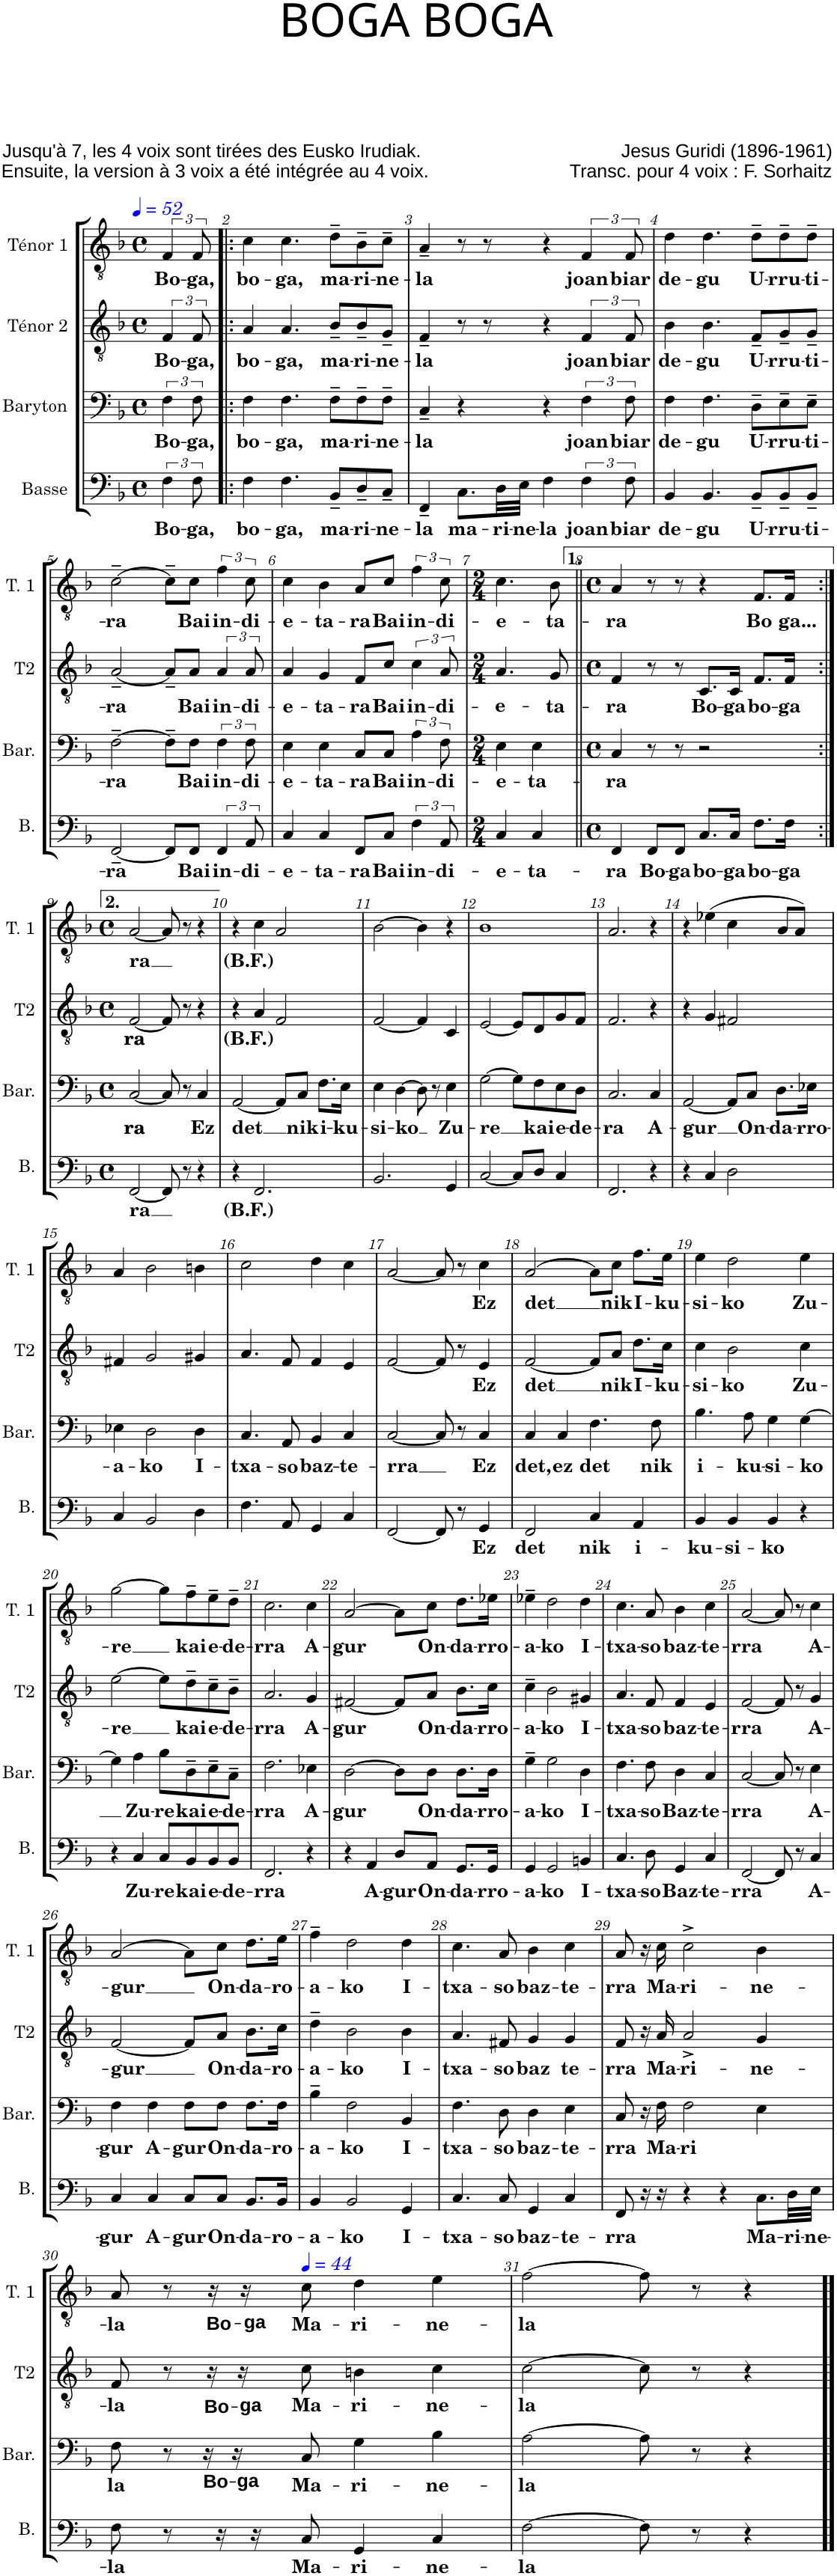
**kern	**text	**kern	**text	**text	**text	**text	**kern	**text	**text	**text	**text	**kern	**text	**text	**text	**text
*part4	*part4	*part3	*part3	*part3	*part3	*part3	*part2	*part2	*part2	*part2	*part2	*part1	*part1	*part1	*part1	*part1
*staff4	*staff4	*staff3	*staff3	*staff3	*staff3	*staff3	*staff2	*staff2	*staff2	*staff2	*staff2	*staff1	*staff1	*staff1	*staff1	*staff1
*I"Basse	*	*I"Baryton	*	*	*	*	*I"Ténor 2	*	*	*	*	*I"Ténor 1	*	*	*	*
*I'B.	*	*I'Bar.	*	*	*	*	*I'T2	*	*	*	*	*I'T. 1	*	*	*	*
*clefF4	*	*clefF4	*	*	*	*	*clefGv2	*	*	*	*	*clefGv2	*	*	*	*
*k[b-]	*	*k[b-]	*	*	*	*	*k[b-]	*	*	*	*	*k[b-]	*	*	*	*
*M4/4	*	*M4/4	*	*	*	*	*M4/4	*	*	*	*	*M4/4	*	*	*	*
*met(c)	*	*met(c)	*	*	*	*	*met(c)	*	*	*	*	*met(c)	*	*	*	*
*MM52	*	*MM52	*	*	*	*	*MM52	*	*	*	*	*MM52	*	*	*	*
=1	=1	=1	=1	=1	=1	=1	=1	=1	=1	=1	=1	=1	=1	=1	=1	=1
!	!LO:LY:b	!	!LO:LY:b	!	!	!	!	!LO:LY:b	!	!	!	!	!LO:LY:b	!	!	!
6F\	Bo-	6F\	Bo-	.	.	.	6F/	Bo-	.	.	.	6F/	Bo-	.	.	.
!	!LO:LY:b	!	!LO:LY:b	!	!	!	!	!LO:LY:b	!	!	!	!	!LO:LY:b	!	!	!
12F\	-ga,	12F\	-ga,	.	.	.	12F/	-ga,	.	.	.	12F/	-ga,	.	.	.
=2!|:	=2!|:	=2!|:	=2!|:	=2!|:	=2!|:	=2!|:	=2!|:	=2!|:	=2!|:	=2!|:	=2!|:	=2!|:	=2!|:	=2!|:	=2!|:	=2!|:
!	!LO:LY:b	!	!LO:LY:b	!	!	!	!	!LO:LY:b	!	!	!	!	!LO:LY:b	!	!	!
4F\	bo-	4F\	bo-	.	.	.	4A/	bo-	.	.	.	4c\	bo-	.	.	.
!	!LO:LY:b	!	!LO:LY:b	!	!	!	!	!LO:LY:b	!	!	!	!	!LO:LY:b	!	!	!
4.F\	-ga,	4.F\	-ga,	.	.	.	4.A/	-ga,	.	.	.	4.c\	-ga,	.	.	.
!	!LO:LY:b	!	!LO:LY:b	!	!	!	!	!LO:LY:b	!	!	!	!	!LO:LY:b	!	!	!
8BB-~/L	ma-	8F~\L	ma-	.	.	.	8B-~/L	ma-	.	.	.	8d~\L	ma-	.	.	.
!	!LO:LY:b	!	!LO:LY:b	!	!	!	!	!LO:LY:b	!	!	!	!	!LO:LY:b	!	!	!
8D~/	-ri-	8F~\	-ri-	.	.	.	8B-~/	-ri-	.	.	.	8B-~\	-ri-	.	.	.
!	!LO:LY:b	!	!LO:LY:b	!	!	!	!	!LO:LY:b	!	!	!	!	!LO:LY:b	!	!	!
8C~/J	-ne-	8F~\J	-ne-	.	.	.	8G~/J	-ne-	.	.	.	8c~\J	-ne-	.	.	.
=3	=3	=3	=3	=3	=3	=3	=3	=3	=3	=3	=3	=3	=3	=3	=3	=3
!	!LO:LY:b	!	!LO:LY:b	!	!	!	!	!LO:LY:b	!	!	!	!	!LO:LY:b	!	!	!
4FF~/	-la	4C~/	-la	.	.	.	4F~/	-la	.	.	.	4A~/	-la	.	.	.
!	!LO:LY:b	!	!	!	!	!	!	!	!	!	!	!	!	!	!	!
8.C\L	ma-	4r	.	.	.	.	8r	.	.	.	.	8r	.	.	.	.
.	.	.	.	.	.	.	8r	.	.	.	.	8r	.	.	.	.
!	!LO:LY:b	!	!	!	!	!	!	!	!	!	!	!	!	!	!	!
32D\LL	-ri-	.	.	.	.	.	.	.	.	.	.	.	.	.	.	.
!	!LO:LY:b	!	!	!	!	!	!	!	!	!	!	!	!	!	!	!
32E\JJJ	-ne-	.	.	.	.	.	.	.	.	.	.	.	.	.	.	.
!	!LO:LY:b	!	!	!	!	!	!	!	!	!	!	!	!	!	!	!
4F\	-la	4r	.	.	.	.	4r	.	.	.	.	4r	.	.	.	.
!	!LO:LY:b	!	!LO:LY:b	!	!	!	!	!LO:LY:b	!	!	!	!	!LO:LY:b	!	!	!
6F\	joan	6F\	joan	.	.	.	6F/	joan	.	.	.	6F/	joan	.	.	.
!	!LO:LY:b	!	!LO:LY:b	!	!	!	!	!LO:LY:b	!	!	!	!	!LO:LY:b	!	!	!
12F\	biar	12F\	biar	.	.	.	12F/	biar	.	.	.	12F/	biar	.	.	.
=4	=4	=4	=4	=4	=4	=4	=4	=4	=4	=4	=4	=4	=4	=4	=4	=4
!	!LO:LY:b	!	!LO:LY:b	!	!	!	!	!LO:LY:b	!	!	!	!	!LO:LY:b	!	!	!
4BB-/	de-	4F\	de-	.	.	.	4B-\	de-	.	.	.	4d\	de-	.	.	.
!	!LO:LY:b	!	!LO:LY:b	!	!	!	!	!LO:LY:b	!	!	!	!	!LO:LY:b	!	!	!
4.BB-/	-gu	4.F\	-gu	.	.	.	4.B-\	-gu	.	.	.	4.d\	-gu	.	.	.
!	!LO:LY:b	!	!LO:LY:b	!	!	!	!	!LO:LY:b	!	!	!	!	!LO:LY:b	!	!	!
8BB-~/L	U-	8D~\L	U-	.	.	.	8F~/L	U-	.	.	.	8d~\L	U-	.	.	.
!	!LO:LY:b	!	!LO:LY:b	!	!	!	!	!LO:LY:b	!	!	!	!	!LO:LY:b	!	!	!
8BB-~/	-rru-	8E~\	-rru-	.	.	.	8G~/	-rru-	.	.	.	8d~\	-rru-	.	.	.
!	!LO:LY:b	!	!LO:LY:b	!	!	!	!	!LO:LY:b	!	!	!	!	!LO:LY:b	!	!	!
8BB-~/J	-ti-	8E~\J	-ti-	.	.	.	8G~/J	-ti-	.	.	.	8d~\J	-ti-	.	.	.
!!LO:LB:g=z
=5	=5	=5	=5	=5	=5	=5	=5	=5	=5	=5	=5	=5	=5	=5	=5	=5
!	!LO:LY:b	!	!LO:LY:b	!	!	!	!	!LO:LY:b	!	!	!	!	!LO:LY:b	!	!	!
[2FF~/	-ra	[2F~\	-ra	.	.	.	[2A~/	-ra	.	.	.	[2c~\	-ra	.	.	.
8FF/L]	.	8F~\L]	.	.	.	.	8A~/L]	.	.	.	.	8c~\L]	.	.	.	.
!	!LO:LY:b	!	!LO:LY:b	!	!	!	!	!LO:LY:b	!	!	!	!	!LO:LY:b	!	!	!
8FF/J	Bai	8F\J	Bai	.	.	.	8A/J	Bai	.	.	.	8c\J	Bai	.	.	.
!	!LO:LY:b	!	!LO:LY:b	!	!	!	!	!LO:LY:b	!	!	!	!	!LO:LY:b	!	!	!
6FF/	in-	6F\	in-	.	.	.	6A/	in-	.	.	.	6f\	in-	.	.	.
!	!LO:LY:b	!	!LO:LY:b	!	!	!	!	!LO:LY:b	!	!	!	!	!LO:LY:b	!	!	!
12AA/	-di-	12F\	-di-	.	.	.	12A/	-di-	.	.	.	12c\	-di-	.	.	.
=6	=6	=6	=6	=6	=6	=6	=6	=6	=6	=6	=6	=6	=6	=6	=6	=6
!	!LO:LY:b	!	!LO:LY:b	!	!	!	!	!LO:LY:b	!	!	!	!	!LO:LY:b	!	!	!
4C/	-e-	4E\	-e-	.	.	.	4A/	-e-	.	.	.	4c\	-e-	.	.	.
!	!LO:LY:b	!	!LO:LY:b	!	!	!	!	!LO:LY:b	!	!	!	!	!LO:LY:b	!	!	!
4C/	-ta-	4E\	-ta-	.	.	.	4G/	-ta-	.	.	.	4B-\	-ta-	.	.	.
!	!LO:LY:b	!	!LO:LY:b	!	!	!	!	!LO:LY:b	!	!	!	!	!LO:LY:b	!	!	!
8FF/L	-ra	8C/L	-ra	.	.	.	8F/L	-ra	.	.	.	8A/L	-ra	.	.	.
!	!LO:LY:b	!	!LO:LY:b	!	!	!	!	!LO:LY:b	!	!	!	!	!LO:LY:b	!	!	!
8C/J	Bai	8C/J	Bai	.	.	.	8c/J	Bai	.	.	.	8c/J	Bai	.	.	.
!	!LO:LY:b	!	!LO:LY:b	!	!	!	!	!LO:LY:b	!	!	!	!	!LO:LY:b	!	!	!
6F\	in-	6A\	in-	.	.	.	6c\	in-	.	.	.	6f\	in-	.	.	.
!	!LO:LY:b	!	!LO:LY:b	!	!	!	!	!LO:LY:b	!	!	!	!	!LO:LY:b	!	!	!
12AA/	-di-	12F\	-di-	.	.	.	12A/	-di-	.	.	.	12c\	-di-	.	.	.
=7	=7	=7	=7	=7	=7	=7	=7	=7	=7	=7	=7	=7	=7	=7	=7	=7
*M2/4	*	*M2/4	*	*	*	*	*M2/4	*	*	*	*	*M2/4	*	*	*	*
!	!LO:LY:b	!	!LO:LY:b	!	!	!	!	!LO:LY:b	!	!	!	!	!LO:LY:b	!	!	!
4C/	-e-	4E\	-e-	.	.	.	4.A/	-e-	.	.	.	4.c\	-e-	.	.	.
!	!LO:LY:b	!	!LO:LY:b	!	!	!	!	!	!	!	!	!	!	!	!	!
4C/	-ta-	4E\	-ta-	.	.	.	.	.	.	.	.	.	.	.	.	.
!	!	!	!	!	!	!	!	!LO:LY:b	!	!	!	!	!LO:LY:b	!	!	!
.	.	.	.	.	.	.	8G/	-ta-	.	.	.	8B-\	-ta-	.	.	.
=8||	=8||	=8||	=8||	=8||	=8||	=8||	=8||	=8||	=8||	=8||	=8||	=8||	=8||	=8||	=8||	=8||
*M4/4	*	*M4/4	*	*	*	*	*M4/4	*	*	*	*	*M4/4	*	*	*	*
*met(c)	*	*met(c)	*	*	*	*	*met(c)	*	*	*	*	*met(c)	*	*	*	*
!	!LO:LY:b	!	!LO:LY:b	!	!	!	!	!LO:LY:b	!	!	!	!	!LO:LY:b	!	!	!
4FF/	-ra	4C/	-ra	.	.	.	4F/	-ra	.	.	.	4A/	-ra	.	.	.
!	!LO:LY:b	!	!	!	!	!	!	!	!	!	!	!	!	!	!	!
8FF/L	Bo-	8r	.	.	.	.	8r	.	.	.	.	8r	.	.	.	.
!	!LO:LY:b	!	!	!	!	!	!	!	!	!	!	!	!	!	!	!
8FF/J	-ga	8r	.	.	.	.	8r	.	.	.	.	8r	.	.	.	.
!	!LO:LY:b	!	!	!	!	!	!	!LO:LY:b	!	!	!	!	!	!	!	!
8.C/L	bo-	2r	.	.	.	.	8.C/L	Bo-	.	.	.	4r	.	.	.	.
!	!LO:LY:b	!	!	!	!	!	!	!LO:LY:b	!	!	!	!	!	!	!	!
16C/Jk	-ga	.	.	.	.	.	16C/Jk	-ga	.	.	.	.	.	.	.	.
!	!LO:LY:b	!	!	!	!	!	!	!LO:LY:b	!	!	!	!	!LO:LY:b	!	!	!
8.F\L	bo-	.	.	.	.	.	8.F/L	bo-	.	.	.	8.F/L	Bo	.	.	.
!	!LO:LY:b	!	!	!	!	!	!	!LO:LY:b	!	!	!	!	!LO:LY:b	!	!	!
16F\Jk	-ga	.	.	.	.	.	16F/Jk	-ga	.	.	.	16F/Jk	ga...	.	.	.
!!LO:LB:g=z
=9:|!	=9:|!	=9:|!	=9:|!	=9:|!	=9:|!	=9:|!	=9:|!	=9:|!	=9:|!	=9:|!	=9:|!	=9:|!	=9:|!	=9:|!	=9:|!	=9:|!
*M4/4	*	*M4/4	*	*	*	*	*M4/4	*	*	*	*	*M4/4	*	*	*	*
*met(c)	*	*met(c)	*	*	*	*	*met(c)	*	*	*	*	*met(c)	*	*	*	*
!	!LO:LY:b	!	!LO:LY:b	!	!	!	!	!LO:LY:b	!	!	!	!	!LO:LY:b	!	!	!
[2FF/	ra	[2C/	ra	.	.	.	[2F/	ra	.	.	.	[2A/	ra	.	.	.
8FF/]	.	8C/]	.	.	.	.	8F/]	.	.	.	.	8A/]	.	.	.	.
8r	.	8r	.	.	.	.	8r	.	.	.	.	8r	.	.	.	.
!	!	!	!LO:LY:b	!	!	!	!	!	!	!	!	!	!	!	!	!
4r	.	4C/	Ez	.	.	.	4r	.	.	.	.	4r	.	.	.	.
=10	=10	=10	=10	=10	=10	=10	=10	=10	=10	=10	=10	=10	=10	=10	=10	=10
!	!	!	!LO:LY:b	!	!	!	!	!	!	!	!	!	!	!	!	!
4r	.	[2AA/	det	.	.	.	4r	.	.	.	.	4r	.	.	.	.
!	!LO:LY:b	!	!	!	!	!	!	!LO:LY:b	!	!	!	!	!LO:LY:b	!	!	!
2.FF/	(B.F.)	.	.	.	.	.	4A/	(B.F.)	.	.	.	4c\	(B.F.)	.	.	.
.	.	8AA/L]	.	.	.	.	2F/	.	.	.	.	2A/	.	.	.	.
!	!	!	!LO:LY:b	!	!	!	!	!	!	!	!	!	!	!	!	!
.	.	8C/J	nik	.	.	.	.	.	.	.	.	.	.	.	.	.
!	!	!	!LO:LY:b	!	!	!	!	!	!	!	!	!	!	!	!	!
.	.	8.F\L	i-	.	.	.	.	.	.	.	.	.	.	.	.	.
!	!	!	!LO:LY:b	!	!	!	!	!	!	!	!	!	!	!	!	!
.	.	16E\Jk	-ku-	.	.	.	.	.	.	.	.	.	.	.	.	.
=11	=11	=11	=11	=11	=11	=11	=11	=11	=11	=11	=11	=11	=11	=11	=11	=11
!	!	!	!LO:LY:b	!	!	!	!	!	!	!	!	!	!	!	!	!
2.BB-/	.	4E\	-si-	.	.	.	[2F/	.	.	.	.	[2B-\	.	.	.	.
!	!	!	!LO:LY:b	!	!	!	!	!	!	!	!	!	!	!	!	!
.	.	[4D\	-ko	.	.	.	.	.	.	.	.	.	.	.	.	.
.	.	8D\]	.	.	.	.	4F/]	.	.	.	.	4B-\]	.	.	.	.
.	.	8r	.	.	.	.	.	.	.	.	.	.	.	.	.	.
!	!	!	!LO:LY:b	!	!	!	!	!	!	!	!	!	!	!	!	!
4GG/	.	4E\	Zu-	.	.	.	4C/	.	.	.	.	4r	.	.	.	.
=12	=12	=12	=12	=12	=12	=12	=12	=12	=12	=12	=12	=12	=12	=12	=12	=12
!	!	!	!LO:LY:b	!	!	!	!	!	!	!	!	!	!	!	!	!
[2C/	.	[2G\	-re	.	.	.	[2E/	.	.	.	.	1B-	.	.	.	.
8C/L]	.	8G\L]	.	.	.	.	8E/L]	.	.	.	.	.	.	.	.	.
!	!	!	!LO:LY:b	!	!	!	!	!	!	!	!	!	!	!	!	!
8D/J	.	8F\	kai	.	.	.	8D/	.	.	.	.	.	.	.	.	.
!	!	!	!LO:LY:b	!	!	!	!	!	!	!	!	!	!	!	!	!
4C/	.	8E\	e-	.	.	.	8G/	.	.	.	.	.	.	.	.	.
!	!	!	!LO:LY:b	!	!	!	!	!	!	!	!	!	!	!	!	!
.	.	8D\J	-de-	.	.	.	8F/J	.	.	.	.	.	.	.	.	.
=13	=13	=13	=13	=13	=13	=13	=13	=13	=13	=13	=13	=13	=13	=13	=13	=13
!	!	!	!LO:LY:b	!	!	!	!	!	!	!	!	!	!	!	!	!
2.FF/	.	2.C/	-ra	.	.	.	2.F/	.	.	.	.	2.A/	.	.	.	.
!	!	!	!LO:LY:b	!	!	!	!	!	!	!	!	!	!	!	!	!
4r	.	4C/	A-	.	.	.	4r	.	.	.	.	4r	.	.	.	.
=14	=14	=14	=14	=14	=14	=14	=14	=14	=14	=14	=14	=14	=14	=14	=14	=14
!	!	!	!LO:LY:b	!	!	!	!	!	!	!	!	!	!	!	!	!
4r	.	[2AA/	-gur	.	.	.	4r	.	.	.	.	4r	.	.	.	.
4C/	.	.	.	.	.	.	4G/	.	.	.	.	(4e-X\	.	.	.	.
2D\	.	8AA/L]	.	.	.	.	2F#X/	.	.	.	.	4c\	.	.	.	.
!	!	!	!LO:LY:b	!	!	!	!	!	!	!	!	!	!	!	!	!
.	.	8C/J	On-	.	.	.	.	.	.	.	.	.	.	.	.	.
!	!	!	!LO:LY:b	!	!	!	!	!	!	!	!	!	!	!	!	!
.	.	8.D\L	-da-	.	.	.	.	.	.	.	.	8A/L	.	.	.	.
.	.	.	.	.	.	.	.	.	.	.	.	8A/J)	.	.	.	.
!	!	!	!LO:LY:b	!	!	!	!	!	!	!	!	!	!	!	!	!
.	.	16E-X\Jk	-rro-	.	.	.	.	.	.	.	.	.	.	.	.	.
!!LO:LB:g=z
=15	=15	=15	=15	=15	=15	=15	=15	=15	=15	=15	=15	=15	=15	=15	=15	=15
!	!	!	!LO:LY:b	!	!	!	!	!	!	!	!	!	!	!	!	!
4C/	.	4E-X\	-a-	.	.	.	4F#X/	.	.	.	.	4A/	.	.	.	.
!	!	!	!LO:LY:b	!	!	!	!	!	!	!	!	!	!	!	!	!
2BB-/	.	2D\	-ko	.	.	.	2G/	.	.	.	.	2B-\	.	.	.	.
!	!	!	!LO:LY:b	!	!	!	!	!	!	!	!	!	!	!	!	!
4D\	.	4D\	I-	.	.	.	4G#X/	.	.	.	.	4Bn\	.	.	.	.
=16	=16	=16	=16	=16	=16	=16	=16	=16	=16	=16	=16	=16	=16	=16	=16	=16
!	!	!	!LO:LY:b	!	!	!	!	!	!	!	!	!	!	!	!	!
4.F\	.	4.C/	-txa-	.	.	.	4.A/	.	.	.	.	2c\	.	.	.	.
!	!	!	!LO:LY:b	!	!	!	!	!	!	!	!	!	!	!	!	!
8AA/	.	8AA/	-so	.	.	.	8F/	.	.	.	.	.	.	.	.	.
!	!	!	!LO:LY:b	!	!	!	!	!	!	!	!	!	!	!	!	!
4GG/	.	4BB-/	baz-	.	.	.	4F/	.	.	.	.	4d\	.	.	.	.
!	!	!	!LO:LY:b	!	!	!	!	!	!	!	!	!	!	!	!	!
4C/	.	4C/	-te-	.	.	.	4E/	.	.	.	.	4c\	.	.	.	.
=17	=17	=17	=17	=17	=17	=17	=17	=17	=17	=17	=17	=17	=17	=17	=17	=17
!	!	!	!LO:LY:b	!	!	!	!	!	!	!	!	!	!	!	!	!
[2FF/	.	[2C/	-rra	.	.	.	[2F/	.	.	.	.	[2A/	.	.	.	.
8FF/]	.	8C/]	.	.	.	.	8F/]	.	.	.	.	8A/]	.	.	.	.
8r	.	8r	.	.	.	.	8r	.	.	.	.	8r	.	.	.	.
!	!LO:LY:b	!	!LO:LY:b	!	!	!	!	!LO:LY:b	!	!	!	!	!LO:LY:b	!	!	!
4GG/	Ez	4C/	Ez	.	.	.	4E/	Ez	.	.	.	4c\	Ez	.	.	.
=18	=18	=18	=18	=18	=18	=18	=18	=18	=18	=18	=18	=18	=18	=18	=18	=18
!	!LO:LY:b	!	!LO:LY:b	!	!	!	!	!LO:LY:b	!	!	!	!	!LO:LY:b	!	!	!
2FF/	det	4C/	det,	.	.	.	[2F/	det	.	.	.	[2A/	det	.	.	.
!	!	!	!LO:LY:b	!	!	!	!	!	!	!	!	!	!	!	!	!
.	.	4C/	ez	.	.	.	.	.	.	.	.	.	.	.	.	.
!	!LO:LY:b	!	!LO:LY:b	!	!	!	!	!	!	!	!	!	!	!	!	!
4C/	nik	4.F\	det	.	.	.	8F/L]	.	.	.	.	8A\L]	.	.	.	.
!	!	!	!	!	!	!	!	!LO:LY:b	!	!	!	!	!LO:LY:b	!	!	!
.	.	.	.	.	.	.	8A/J	nik	.	.	.	8c\J	nik	.	.	.
!	!LO:LY:b	!	!	!	!	!	!	!LO:LY:b	!	!	!	!	!LO:LY:b	!	!	!
4AA/	i-	.	.	.	.	.	8.d\L	I-	.	.	.	8.f\L	I-	.	.	.
!	!	!	!LO:LY:b	!	!	!	!	!	!	!	!	!	!	!	!	!
.	.	8F\	nik	.	.	.	.	.	.	.	.	.	.	.	.	.
!	!	!	!	!	!	!	!	!LO:LY:b	!	!	!	!	!LO:LY:b	!	!	!
.	.	.	.	.	.	.	16c\Jk	-ku-	.	.	.	16e\Jk	-ku-	.	.	.
=19	=19	=19	=19	=19	=19	=19	=19	=19	=19	=19	=19	=19	=19	=19	=19	=19
!	!LO:LY:b	!	!LO:LY:b	!	!	!	!	!LO:LY:b	!	!	!	!	!LO:LY:b	!	!	!
4BB-/	-ku-	4.B-\	i-	.	.	.	4c\	-si-	.	.	.	4e\	-si-	.	.	.
!	!LO:LY:b	!	!	!	!	!	!	!LO:LY:b	!	!	!	!	!LO:LY:b	!	!	!
4BB-/	-si-	.	.	.	.	.	2B-\	-ko	.	.	.	2d\	-ko	.	.	.
!	!	!	!LO:LY:b	!	!	!	!	!	!	!	!	!	!	!	!	!
.	.	8A\	-ku-	.	.	.	.	.	.	.	.	.	.	.	.	.
!	!LO:LY:b	!	!LO:LY:b	!	!	!	!	!	!	!	!	!	!	!	!	!
4BB-/	-ko	4G\	-si-	.	.	.	.	.	.	.	.	.	.	.	.	.
!	!	!	!LO:LY:b	!	!	!	!	!LO:LY:b	!	!	!	!	!LO:LY:b	!	!	!
4r	.	[4G\	-ko	.	.	.	4c\	Zu-	.	.	.	4e\	Zu-	.	.	.
!!LO:LB:g=z
=20	=20	=20	=20	=20	=20	=20	=20	=20	=20	=20	=20	=20	=20	=20	=20	=20
!	!	!	!	!	!	!	!	!LO:LY:b	!	!	!	!	!LO:LY:b	!	!	!
4r	.	4G\]	.	.	.	.	[2e\	-re	.	.	.	[2g\	-re	.	.	.
!	!LO:LY:b	!	!LO:LY:b	!	!	!	!	!	!	!	!	!	!	!	!	!
4C/	Zu-	4A\	Zu-	.	.	.	.	.	.	.	.	.	.	.	.	.
!	!LO:LY:b	!	!LO:LY:b	!	!	!	!	!	!	!	!	!	!	!	!	!
8C/L	-re	8B-\L	-re	.	.	.	8e\L]	.	.	.	.	8g\L]	.	.	.	.
!	!LO:LY:b	!	!LO:LY:b	!	!	!	!	!LO:LY:b	!	!	!	!	!LO:LY:b	!	!	!
8BB-/	kai	8D~\	kai	.	.	.	8d~\	kai	.	.	.	8f~\	kai	.	.	.
!	!LO:LY:b	!	!LO:LY:b	!	!	!	!	!LO:LY:b	!	!	!	!	!LO:LY:b	!	!	!
8BB-/	e-	8E~\	e-	.	.	.	8c~\	e-	.	.	.	8e~\	e-	.	.	.
!	!LO:LY:b	!	!LO:LY:b	!	!	!	!	!LO:LY:b	!	!	!	!	!LO:LY:b	!	!	!
8BB-/J	-de-	8C~\J	-de-	.	.	.	8B-~\J	-de-	.	.	.	8d~\J	-de-	.	.	.
=21	=21	=21	=21	=21	=21	=21	=21	=21	=21	=21	=21	=21	=21	=21	=21	=21
!	!LO:LY:b	!	!LO:LY:b	!	!	!	!	!LO:LY:b	!	!	!	!	!LO:LY:b	!	!	!
2.FF/	-rra	2.F\	-rra	.	.	.	2.A/	-rra	.	.	.	2.c\	-rra	.	.	.
!	!	!	!LO:LY:b	!	!	!	!	!LO:LY:b	!	!	!	!	!LO:LY:b	!	!	!
4r	.	4E-X\	A-	.	.	.	4G/	A-	.	.	.	4c\	A-	.	.	.
=22	=22	=22	=22	=22	=22	=22	=22	=22	=22	=22	=22	=22	=22	=22	=22	=22
!	!	!	!LO:LY:b	!	!	!	!	!LO:LY:b	!	!	!	!	!LO:LY:b	!	!	!
4r	.	[2D\	-gur	.	.	.	[2F#X/	-gur	.	.	.	[2A/	-gur	.	.	.
!	!LO:LY:b	!	!	!	!	!	!	!	!	!	!	!	!	!	!	!
4AA/	A-	.	.	.	.	.	.	.	.	.	.	.	.	.	.	.
!	!LO:LY:b	!	!	!	!	!	!	!	!	!	!	!	!	!	!	!
8D/L	-gur	8D\L]	.	.	.	.	8F#/L]	.	.	.	.	8A\L]	.	.	.	.
!	!LO:LY:b	!	!LO:LY:b	!	!	!	!	!LO:LY:b	!	!	!	!	!LO:LY:b	!	!	!
8AA/J	On-	8D\J	On-	.	.	.	8A/J	On-	.	.	.	8c\J	On-	.	.	.
!	!LO:LY:b	!	!LO:LY:b	!	!	!	!	!LO:LY:b	!	!	!	!	!LO:LY:b	!	!	!
8.GG/L	-da-	8.D\L	-da-	.	.	.	8.B-\L	-da-	.	.	.	8.d\L	-da-	.	.	.
!	!LO:LY:b	!	!LO:LY:b	!	!	!	!	!LO:LY:b	!	!	!	!	!LO:LY:b	!	!	!
16GG/Jk	-rro-	16D\Jk	-rro-	.	.	.	16c\Jk	-rro-	.	.	.	16e-X\Jk	-rro-	.	.	.
=23	=23	=23	=23	=23	=23	=23	=23	=23	=23	=23	=23	=23	=23	=23	=23	=23
!	!LO:LY:b	!	!LO:LY:b	!	!	!	!	!LO:LY:b	!	!	!	!	!LO:LY:b	!	!	!
4GG/	-a-	4G~\	-a-	.	.	.	4c~\	-a-	.	.	.	4e-X~\	-a-	.	.	.
!	!LO:LY:b	!	!LO:LY:b	!	!	!	!	!LO:LY:b	!	!	!	!	!LO:LY:b	!	!	!
2GG/	-ko	2G\	-ko	.	.	.	2B-\	-ko	.	.	.	2d\	-ko	.	.	.
!	!LO:LY:b	!	!LO:LY:b	!	!	!	!	!LO:LY:b	!	!	!	!	!LO:LY:b	!	!	!
4BBn/	I-	4D\	I-	.	.	.	4G#X/	I-	.	.	.	4d\	I-	.	.	.
=24	=24	=24	=24	=24	=24	=24	=24	=24	=24	=24	=24	=24	=24	=24	=24	=24
!	!LO:LY:b	!	!LO:LY:b	!	!	!	!	!LO:LY:b	!	!	!	!	!LO:LY:b	!	!	!
4.C/	txa-	4.F\	txa-	.	.	.	4.A/	txa-	.	.	.	4.c\	-txa-	.	.	.
!	!LO:LY:b	!	!LO:LY:b	!	!	!	!	!LO:LY:b	!	!	!	!	!LO:LY:b	!	!	!
8D\	-so	8F\	-so	.	.	.	8F/	-so	.	.	.	8A/	-so	.	.	.
!	!LO:LY:b	!	!LO:LY:b	!	!	!	!	!LO:LY:b	!	!	!	!	!LO:LY:b	!	!	!
4GG/	Baz-	4D\	Baz-	.	.	.	4F/	baz-	.	.	.	4B-\	baz-	.	.	.
!	!LO:LY:b	!	!LO:LY:b	!	!	!	!	!LO:LY:b	!	!	!	!	!LO:LY:b	!	!	!
4C/	-te-	4C/	-te-	.	.	.	4E/	-te-	.	.	.	4c\	-te-	.	.	.
=25	=25	=25	=25	=25	=25	=25	=25	=25	=25	=25	=25	=25	=25	=25	=25	=25
!	!LO:LY:b	!	!LO:LY:b	!	!	!	!	!LO:LY:b	!	!	!	!	!LO:LY:b	!	!	!
[2FF/	-rra	[2C/	-rra	.	.	.	[2F/	-rra	.	.	.	[2A/	-rra	.	.	.
8FF/]	.	8C/]	.	.	.	.	8F/]	.	.	.	.	8A/]	.	.	.	.
8r	.	8r	.	.	.	.	8r	.	.	.	.	8r	.	.	.	.
!	!LO:LY:b	!	!LO:LY:b	!	!	!	!	!LO:LY:b	!	!	!	!	!LO:LY:b	!	!	!
4C/	-A-	4E\	-A-	.	.	.	4G/	-A-	.	.	.	4c\	-A-	.	.	.
!!LO:LB:g=z
=26	=26	=26	=26	=26	=26	=26	=26	=26	=26	=26	=26	=26	=26	=26	=26	=26
!	!LO:LY:b	!	!LO:LY:b	!	!	!	!	!LO:LY:b	!	!	!	!	!LO:LY:b	!	!	!
4C/	-gur	4F\	-gur	.	.	.	[2F/	-gur	.	.	.	[2A/	-gur	.	.	.
!	!LO:LY:b	!	!LO:LY:b	!	!	!	!	!	!	!	!	!	!	!	!	!
4C/	A-	4F\	A-	.	.	.	.	.	.	.	.	.	.	.	.	.
!	!LO:LY:b	!	!LO:LY:b	!	!	!	!	!	!	!	!	!	!	!	!	!
8C/L	-gur	8F\L	-gur	.	.	.	8F/L]	.	.	.	.	8A\L]	.	.	.	.
!	!LO:LY:b	!	!LO:LY:b	!	!	!	!	!LO:LY:b	!	!	!	!	!LO:LY:b	!	!	!
8C/J	On-	8F\J	On-	.	.	.	8A/J	On-	.	.	.	8c\J	On-	.	.	.
!	!LO:LY:b	!	!LO:LY:b	!	!	!	!	!LO:LY:b	!	!	!	!	!LO:LY:b	!	!	!
8.BB-/L	-da-	8.F\L	-da-	.	.	.	8.B-\L	-da-	.	.	.	8.d\L	-da-	.	.	.
!	!LO:LY:b	!	!LO:LY:b	!	!	!	!	!LO:LY:b	!	!	!	!	!LO:LY:b	!	!	!
16BB-/Jk	-ro-	16F\Jk	-ro-	.	.	.	16c\Jk	-ro-	.	.	.	16e\Jk	-ro-	.	.	.
=27	=27	=27	=27	=27	=27	=27	=27	=27	=27	=27	=27	=27	=27	=27	=27	=27
!	!LO:LY:b	!	!LO:LY:b	!	!	!	!	!LO:LY:b	!	!	!	!	!LO:LY:b	!	!	!
4BB-/	-a-	4B-~\	-a-	.	.	.	4d~\	-a-	.	.	.	4f~\	-a-	.	.	.
!	!LO:LY:b	!	!LO:LY:b	!	!	!	!	!LO:LY:b	!	!	!	!	!LO:LY:b	!	!	!
2BB-/	-ko	2F\	-ko	.	.	.	2B-\	-ko	.	.	.	2d\	-ko	.	.	.
!	!LO:LY:b	!	!LO:LY:b	!	!	!	!	!LO:LY:b	!	!	!	!	!LO:LY:b	!	!	!
4GG/	I-	4BB-/	I-	.	.	.	4B-\	I-	.	.	.	4d\	I-	.	.	.
=28	=28	=28	=28	=28	=28	=28	=28	=28	=28	=28	=28	=28	=28	=28	=28	=28
!	!LO:LY:b	!	!LO:LY:b	!	!	!	!	!LO:LY:b	!	!	!	!	!LO:LY:b	!	!	!
4.C/	-txa-	4.F\	-txa-	.	.	.	4.A/	txa-	.	.	.	4.c\	-txa-	.	.	.
!	!LO:LY:b	!	!LO:LY:b	!	!	!	!	!LO:LY:b	!	!	!	!	!LO:LY:b	!	!	!
8C/	-so	8D\	-so	.	.	.	8F#X/	-so	.	.	.	8A/	-so	.	.	.
!	!LO:LY:b	!	!LO:LY:b	!	!	!	!	!LO:LY:b	!	!	!	!	!LO:LY:b	!	!	!
4GG/	baz-	4D\	baz-	.	.	.	4G/	baz	.	.	.	4B-\	baz-	.	.	.
!	!LO:LY:b	!	!LO:LY:b	!	!	!	!	!LO:LY:b	!	!	!	!	!LO:LY:b	!	!	!
4C/	-te-	4E\	-te-	.	.	.	4G/	te-	.	.	.	4c\	-te-	.	.	.
=29	=29	=29	=29	=29	=29	=29	=29	=29	=29	=29	=29	=29	=29	=29	=29	=29
!	!LO:LY:b	!	!LO:LY:b	!	!	!	!	!LO:LY:b	!	!	!	!	!LO:LY:b	!	!	!
8FF/	-rra	8C/	-rra	.	.	.	8F/	-rra	.	.	.	8A/	-rra	.	.	.
16r	.	16r	.	.	.	.	16r	.	.	.	.	16r	.	.	.	.
!	!	!	!LO:LY:b	!	!	!	!	!LO:LY:b	!	!	!	!	!LO:LY:b	!	!	!
16r	.	16F\	Ma-	.	.	.	16A/	Ma-	.	.	.	16c\	Ma-	.	.	.
!	!	!	!LO:LY:b	!	!	!	!	!LO:LY:b	!	!	!	!	!LO:LY:b	!	!	!
4r	.	2F\	-ri	.	.	.	2A^/	-ri-	.	.	.	2c^\	-ri-	.	.	.
4r	.	.	.	.	.	.	.	.	.	.	.	.	.	.	.	.
!	!LO:LY:b	!	!	!	!	!	!	!LO:LY:b	!	!	!	!	!LO:LY:b	!	!	!
8.C\L	Ma-	4E\	.	.	.	.	4G/	-ne-	.	.	.	4B-\	-ne-	.	.	.
!	!LO:LY:b	!	!	!	!	!	!	!	!	!	!	!	!	!	!	!
32D\LL	-ri-	.	.	.	.	.	.	.	.	.	.	.	.	.	.	.
!	!LO:LY:b	!	!	!	!	!	!	!	!	!	!	!	!	!	!	!
32E\JJJ	-ne-	.	.	.	.	.	.	.	.	.	.	.	.	.	.	.
!!LO:LB:g=z
=30	=30	=30	=30	=30	=30	=30	=30	=30	=30	=30	=30	=30	=30	=30	=30	=30
!	!LO:LY:b	!	!LO:LY:b	!	!	!	!	!LO:LY:b	!	!	!	!	!LO:LY:b	!	!	!
8F\	-la	8F\	-la	.	.	.	8F/	-la	.	.	.	8A/	-la	.	.	.
8r	.	8r	.	.	.	.	8r	.	.	.	.	8r	.	.	.	.
!	!	!	!	!	!	!LO:LY:b	!	!	!	!	!LO:LY:b	!	!	!	!	!LO:LY:b
16r	.	16r	.	.	.	Bo-	16r	.	.	.	Bo-	16r	.	.	.	Bo-
!	!	!	!	!	!	!LO:LY:b	!	!	!	!	!LO:LY:b	!	!	!	!	!LO:LY:b
16r	.	16r	.	.	.	ga	16r	.	.	.	ga	16r	.	.	.	ga
*	*	*	*	*	*	*	*	*	*	*	*	*MM44	*	*	*	*
!	!LO:LY:b	!	!LO:LY:b	!	!	!	!	!LO:LY:b	!	!	!	!	!LO:LY:b	!	!	!
8C/	Ma-	8C/	Ma-	.	.	.	8c\	Ma-	.	.	.	8c\	Ma-	.	.	.
!	!LO:LY:b	!	!LO:LY:b	!	!	!	!	!LO:LY:b	!	!	!	!	!LO:LY:b	!	!	!
4GG/	-ri-	4G\	-ri-	.	.	.	4Bn\	-ri-	.	.	.	4d\	-ri-	.	.	.
!	!LO:LY:b	!	!LO:LY:b	!	!	!	!	!LO:LY:b	!	!	!	!	!LO:LY:b	!	!	!
4C/	-ne-	4B-\	-ne-	.	.	.	4c\	-ne-	.	.	.	4e\	-ne-	.	.	.
=31	=31	=31	=31	=31	=31	=31	=31	=31	=31	=31	=31	=31	=31	=31	=31	=31
!	!LO:LY:b	!	!LO:LY:b	!	!	!	!	!LO:LY:b	!	!	!	!	!LO:LY:b	!	!	!
[2F\	-la	[2A\	-la	.	.	.	[2c\	-la	.	.	.	[2f\	-la	.	.	.
8F\]	.	8A\]	.	.	.	.	8c\]	.	.	.	.	8f\]	.	.	.	.
8r	.	8r	.	.	.	.	8r	.	.	.	.	8r	.	.	.	.
4r	.	4r	.	.	.	.	4r	.	.	.	.	4r	.	.	.	.
=!!	=!!	=!!	=!!	=!!	=!!	=!!	=!!	=!!	=!!	=!!	=!!	=!!	=!!	=!!	=!!	=!!
*-	*-	*-	*-	*-	*-	*-	*-	*-	*-	*-	*-	*-	*-	*-	*-	*-
